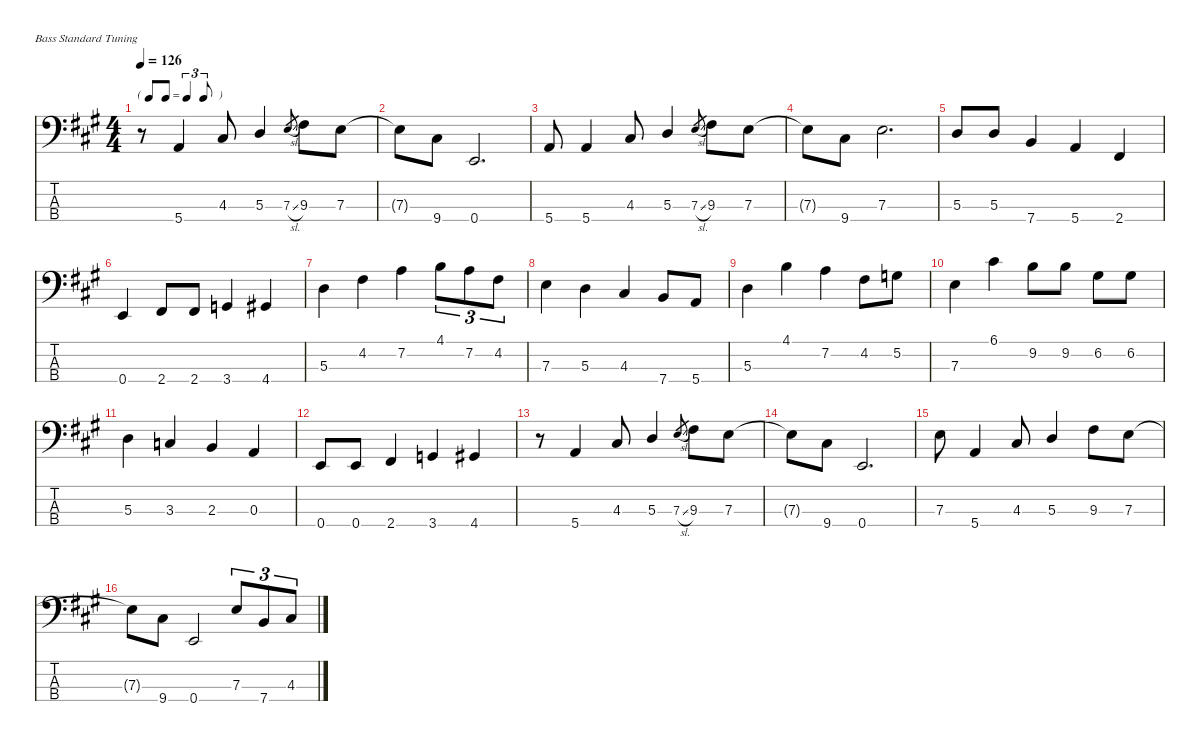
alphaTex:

\hideDynamics
\bracketExtendMode nobrackets
\singleTrackTrackNamePolicy hidden
\multiTrackTrackNamePolicy hidden
\firstSystemTrackNameMode fullname
\firstSystemTrackNameOrientation horizontal
\otherSystemsTrackNameOrientation horizontal
\track ("Bass" "E-Bass") {defaultSystemsLayout 4 instrument electricbassfinger}
\staff {score tabs}
\tuning (G2 D2 A1 E1)
\ts (4 4)
\tf triplet8th
\scale
0.5
\tempo 126
\accidentals auto
\clef f4
\ottava regular
\simile none
\ks a
r.8{dy f beam Down} 5.4{acc forcenatural}.4{beam Up} 4.3{acc #}.8{beam Up} 5.3{acc forcenatural}.4{beam Up} 7.3{sl acc forcenatural}.8{gr beam Up} 9.3{acc #}.8{beam Down} 7.3{acc forcenatural}.8{beam Down} |
\scale
0.5 7.3{t acc forcenatural}.8{beam Down} 9.4{acc #}.8{beam Down} 0.4{acc forcenatural}.2{d beam Up} |
\scale
0.5 5.4{acc forcenatural}.8{beam Up} 5.4{acc forcenatural}.4{beam Up} 4.3{acc #}.8{beam Up} 5.3{acc forcenatural}.4{beam Up} 7.3{sl acc forcenatural}.8{gr beam Up} 9.3{acc #}.8{beam Down} 7.3{acc forcenatural}.8{beam Down} |
\scale
0.5 7.3{t acc forcenatural}.8{beam Down} 9.4{acc #}.8{beam Down} 7.3{acc forcenatural}.2{d beam Down} |
\scale
0.5 5.3{acc forcenatural}.8{beam Up} 5.3{acc forcenatural}.8{beam Up} 7.4{acc forcenatural}.4{beam Up} 5.4{acc forcenatural}.4{beam Up} 2.4{acc #}.4{beam Up} |
\scale
0.5 0.4{acc forcenatural}.4{beam Up} 2.4{acc #}.8{beam Up} 2.4{acc #}.8{beam Up} 3.4{acc forcenatural}.4{beam Up} 4.4{acc #}.4{beam Up} |
\scale
0.5 5.3{acc forcenatural}.4{beam Down} 4.2{acc #}.4{beam Down} 7.2{acc forcenatural}.4{beam Down} 4.1{acc forcenatural}.8{tu (3 2) beam Down} 7.2{acc forcenatural}.8{tu (3 2) beam Down} 4.2{acc #}.8{tu (3 2) beam Down} |
\scale
0.5 7.3{acc forcenatural}.4{beam Down} 5.3{acc forcenatural}.4{beam Down} 4.3{acc #}.4{beam Up} 7.4{acc forcenatural}.8{beam Up} 5.4{acc forcenatural}.8{beam Up} |
\scale
0.5 5.3{acc forcenatural}.4{beam Down} 4.1{acc forcenatural}.4{beam Down} 7.2{acc forcenatural}.4{beam Down} 4.2{acc #}.8{beam Down} 5.2{acc forcenatural}.8{beam Down} |
\scale
0.5 7.3{acc forcenatural}.4{beam Down} 6.1{acc #}.4{beam Down} 9.2{acc forcenatural}.8{beam Down} 9.2{acc forcenatural}.8{beam Down} 6.2{acc #}.8{beam Down} 6.2{acc #}.8{beam Down} |
\scale
0.589681 5.3{acc forcenatural}.4{beam Down} 3.3{acc forcenatural}.4{beam Up} 2.3{acc forcenatural}.4{beam Up} 0.3{acc forcenatural}.4{beam Up} |
\scale
0.410319 0.4{acc forcenatural}.8{beam Up} 0.4{acc forcenatural}.8{beam Up} 2.4{acc #}.4{beam Up} 3.4{acc forcenatural}.4{beam Up} 4.4{acc #}.4{beam Up} |
\scale
0.5 r.8{beam Down} 5.4{acc forcenatural}.4{beam Up} 4.3{acc #}.8{beam Up} 5.3{acc forcenatural}.4{beam Up} 7.3{sl acc forcenatural}.8{gr beam Up} 9.3{acc #}.8{beam Down} 7.3{acc forcenatural}.8{beam Down} |
\scale
0.5 7.3{t acc forcenatural}.8{beam Down} 9.4{acc #}.8{beam Down} 0.4{acc forcenatural}.2{d beam Up} |
\scale
0.411765 7.3{acc forcenatural}.8{beam Down} 5.4{acc forcenatural}.4{beam Up} 4.3{acc #}.8{beam Up} 5.3{acc forcenatural}.4{beam Up} 9.3{acc #}.8{beam Down} 7.3{acc forcenatural}.8{beam Down} |
\scale
0.588235 7.3{t acc forcenatural}.8{beam Down} 9.4{acc #}.8{beam Down} 0.4{acc forcenatural}.2{beam Up} 7.3{acc forcenatural}.8{tu (3 2) beam Up} 7.4{acc forcenatural}.8{tu (3 2) beam Up} 4.3{acc #}.8{tu (3 2) beam Up}
